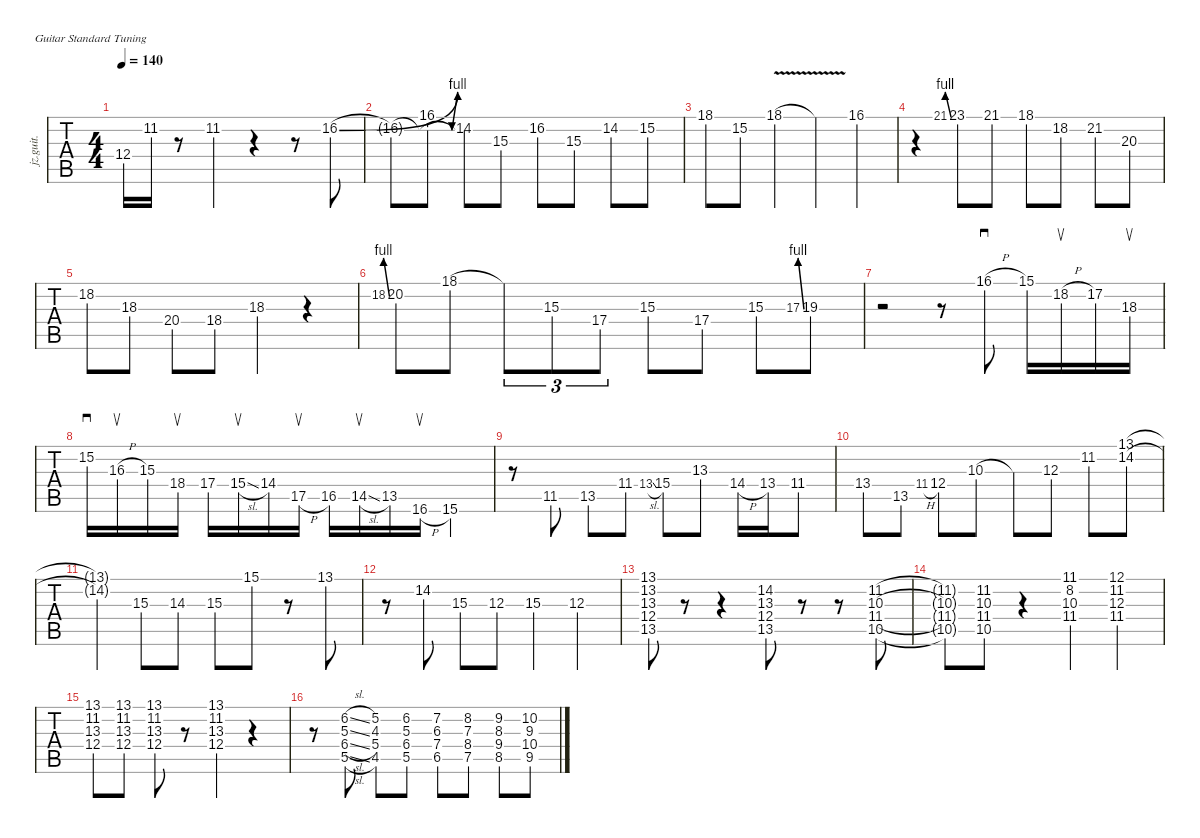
\defaultSystemsLayout 4
\hideDynamics
\bracketExtendMode nobrackets
\otherSystemsTrackNameOrientation horizontal
\track ("Solo" "jz.guit.") {instrument electricguitarjazz}
\staff {tabs}
\tuning (E4 B3 G3 D3 A2 E2)
\ts (4 4)
\tempo 140
\clef g2
\ks bb
12.4{lf 3 acc forcenatural}.16{dy mf} 11.2{lf 2 acc b}.16 r.8 11.2{lf 2 acc b}.4 r.4 r.8 16.2{be (bend 0 0 15 4) lf 4 acc b}.8 |
16.2{t}.8 (16.1{lf 5 acc b} 16.2{t}).8 16.2{be (prebendrelease 0 4 15 0) t}.8{gr} 14.2{acc b}.8 15.3{acc b}.8 16.2{acc b}.8 15.3{acc b}.8 14.2{acc b}.8 15.2{acc forcenatural}.8 |
18.1{acc b}.8 15.2{acc forcenatural}.8 18.1{v acc b}.4 18.1{t acc b}.4 16.1{acc b}.4 |
r.4 21.1{be (bend 0 0 15 4) acc b}.8{gr} 23.1{acc b}.8 21.1{acc b}.8 18.1{acc b}.8 18.2{acc forcenatural}.8 21.2{acc b}.8 20.3{acc b}.8 |
18.2{acc forcenatural}.8 18.3{acc b}.8 20.4{acc b}.8 18.4{acc b}.8 18.3{acc b}.4 r.4 |
18.2{be (bend 0 0 59.4 4) acc forcenatural}.8{gr} 20.2{acc forcenatural}.8 18.1{acc b}.8 18.1{t acc b}.8{tu (3 2)} 15.3{acc b}.8{tu (3 2)} 17.4{acc forcenatural}.8{tu (3 2)} 15.3{acc b}.8 17.4{acc forcenatural}.8 15.3{acc b}.8 17.3{be (bend 0 0 15 4) acc forcenatural}.8{gr} 19.3{acc forcenatural}.8 |
r.2 r.8 16.1{h lf 3 acc b}.8{sd} 15.1{lf 2 acc forcenatural}.16 18.2{h lf 5 acc forcenatural}.16{su} 17.2{lf 4 acc forcenatural}.16 18.3{lf 5 acc b}.16{su} |
15.2{lf 2 acc forcenatural}.16{sd} 16.3{h lf 3 acc forcenatural}.16{su} 15.3{lf 2 acc b}.16 18.4{lf 5 acc b}.16{su legatoorigin} 17.4{lf 4 acc forcenatural}.16 15.4{sl lf 2 acc forcenatural}.16{su} 14.4{lf 2 acc forcenatural}.16 17.5{h lf 5 acc forcenatural}.16{su legatoorigin} 16.5{lf 4 acc b}.16 14.5{sl lf 2 acc forcenatural}.16{su} 13.5{lf 2 acc b}.16 16.6{h lf 5 acc b}.16{su} 15.6{lf 4 acc forcenatural}.4 |
r.8 11.5{lf 2 acc b}.8 13.5{lf 4 acc b}.8 11.4{lf 2 acc b}.8 13.4{sl lf 4 acc b}.8{gr} 15.4{acc forcenatural}.8 13.3{lf 2 acc b}.8 14.4{h lf 5 acc forcenatural}.16 13.4{lf 4 acc b}.16 11.4{lf 2 acc b}.8 |
13.4{lf 4 acc b}.8 13.5{lf 4 acc b}.8 11.4{h lf 2 acc b}.8{gr} 12.4{lf 3 acc forcenatural}.8 10.3{lf 2 acc forcenatural}.8 10.3{t acc forcenatural}.8 12.3{lf 4 acc forcenatural}.8 11.2{lf 3 acc b}.8 (14.2{lf 3 acc b} 13.1{lf 2 acc forcenatural}).8 |
(14.2{t acc b} 13.1{t acc forcenatural}).4 15.3{lf 4 acc b}.8 14.3{lf 3 acc forcenatural}.8 15.3{lf 4 acc b}.8 15.1{lf 5 acc forcenatural}.8 r.8 13.1{lf 2 acc forcenatural}.8 |
r.8 14.2{lf 3 acc b}.8 15.3{lf 5 acc b}.8 12.3{lf 2 acc forcenatural}.8 15.3{lf 5 acc b}.4 12.3{lf 2 acc forcenatural}.4 |
(13.5{acc b} 12.4{acc forcenatural} 13.3{acc b} 13.2{acc forcenatural} 13.1{acc forcenatural}).8 r.8 r.4 (13.5{acc b} 12.4{acc forcenatural} 13.3{acc b} 14.2{acc b}).8 r.8 r.8 (10.5{acc forcenatural} 11.4{acc b} 10.3{acc forcenatural} 11.2{acc b}).8 |
(10.5{t acc forcenatural} 11.4{t acc b} 10.3{t acc forcenatural} 11.2{t acc b}).8 (10.5{acc forcenatural} 11.4{acc b} 10.3{acc forcenatural} 11.2{acc b}).8 r.4 (11.4{acc b} 10.3{acc forcenatural} 8.2{acc forcenatural} 11.1{acc b}).4 (12.1{acc forcenatural} 11.2{acc b} 12.3{acc forcenatural} 11.4{acc b}).4 |
(12.4{acc forcenatural} 13.3{acc b} 11.2{acc b} 13.1{acc forcenatural}).8 (12.4{acc forcenatural} 13.3{acc b} 11.2{acc b} 13.1{acc forcenatural}).8 (12.4{acc forcenatural} 13.3{acc b} 11.2{acc b} 13.1{acc forcenatural}).8 r.8 (12.4{acc forcenatural} 13.3{acc b} 11.2{acc b} 13.1{acc forcenatural}).4 r.4 |
r.8 (5.5{sl acc forcenatural} 6.4{sl acc b} 5.3{sl acc forcenatural} 6.2{sl acc forcenatural}).8 (5.2{acc forcenatural} 4.3{acc forcenatural} 5.4{acc forcenatural} 4.5{acc b}).8 (6.2{acc forcenatural} 5.3{acc forcenatural} 6.4{acc b} 5.5{acc forcenatural}).8 (7.2{acc b} 6.3{acc b} 7.4{acc forcenatural} 6.5{acc b}).8 (8.2{acc forcenatural} 7.3{acc forcenatural} 8.4{acc b} 7.5{acc forcenatural}).8 (9.2{acc b} 8.3{acc b} 9.4{acc forcenatural} 8.5{acc forcenatural}).8 (10.2{acc forcenatural} 9.3{acc forcenatural} 10.4{acc forcenatural} 9.5{acc b}).8
